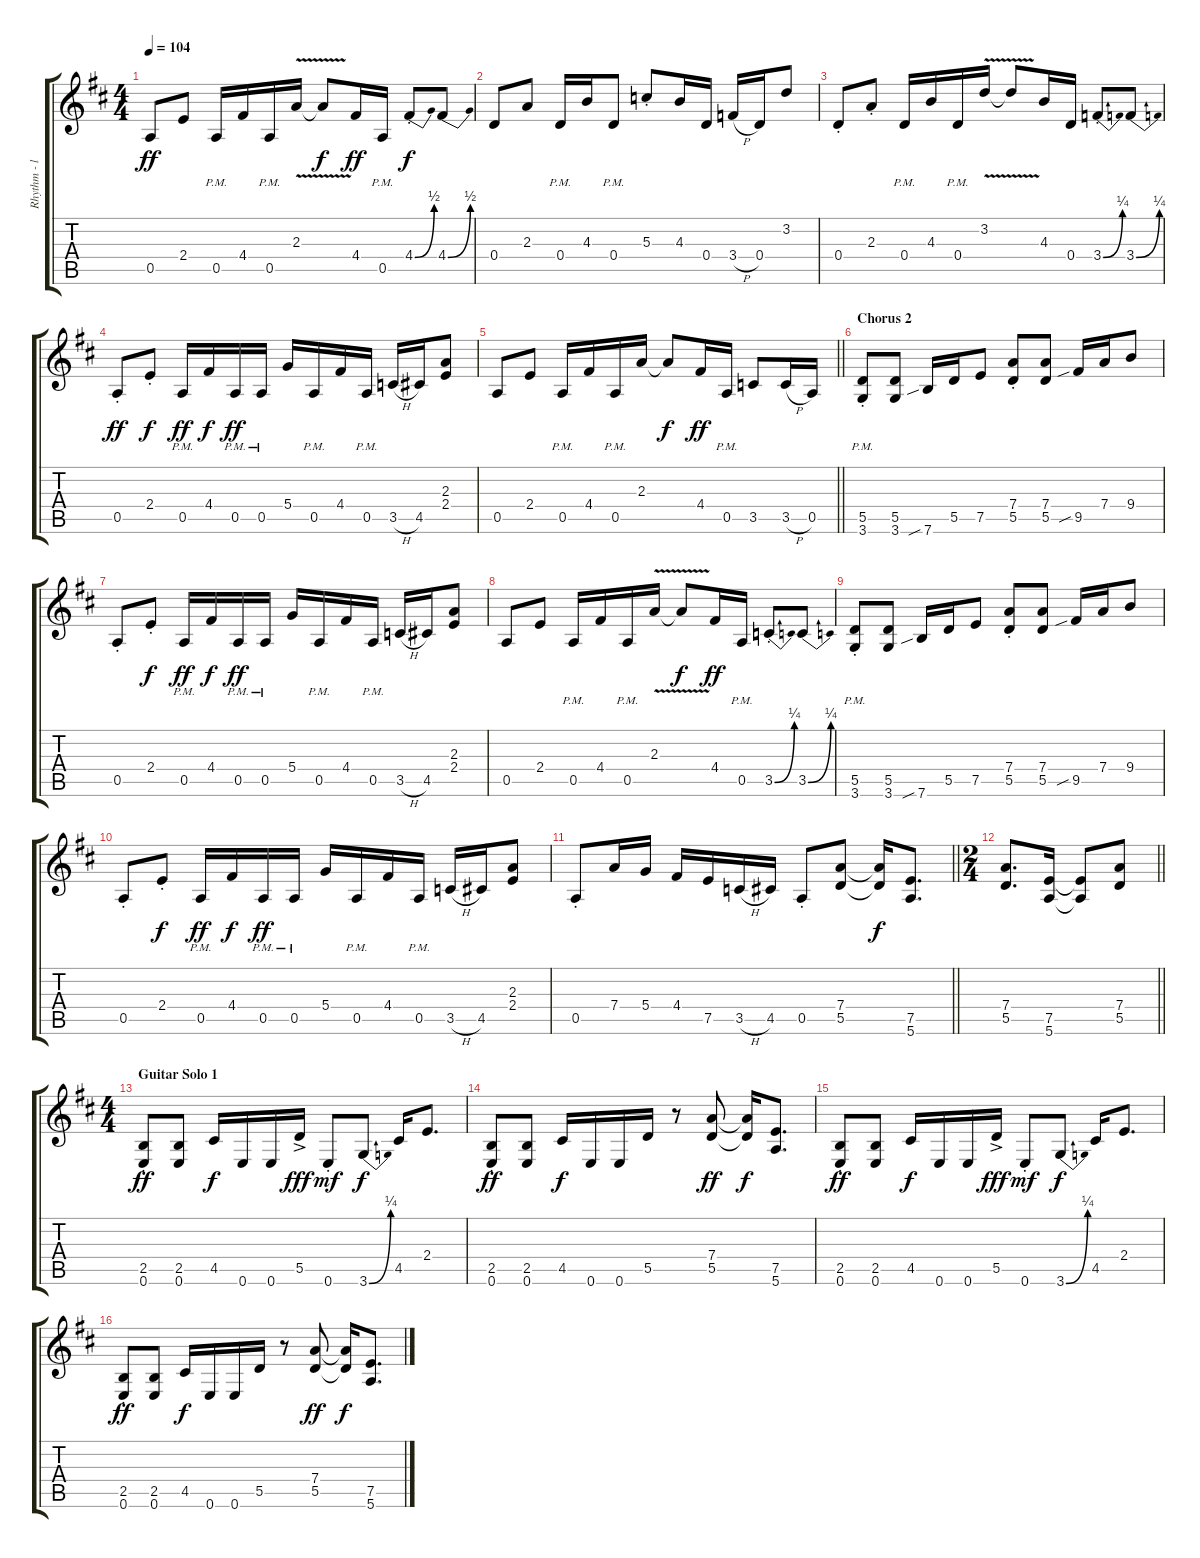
\track ("Rhythm - left" "Rhythm - l") {instrument electricguitarclean}
\staff {score tabs}
\tuning (E4 B3 G3 D3 A2 E2) {hide}
\ts (4 4)
\tempo 104
\clef g2
\ks bminor
0.5.8{dy ff} 2.4.8 0.5{pm}.16 4.4.16 0.5{pm}.16 2.3{v}.16 2.3{t}.8{dy f} 4.4.16{dy ff} 0.5{pm}.16 4.4{be (bend 0 0 60 2) st}.8{dy f} 4.4{be (bend 0 0 60 2)}.8 |
0.4.8 2.3.8 0.4{pm}.16 4.3.16 0.4{pm}.8 5.3{st}.8 4.3.16 0.4.16 3.4{h}.16 0.4.16 3.2.8 |
0.4{st}.8 2.3{st}.8 0.4{pm}.16 4.3.16 0.4{pm}.16 3.2{v}.16 3.2{t}.8 4.3.16 0.4.16 3.4{be (bend 0 0 60 1) st}.8 3.4{be (bend 0 0 60 1)}.8 |
0.5{st}.8{dy ff} 2.4{st}.8{dy f} 0.5{pm}.16{dy ff} 4.4.16{dy f} 0.5{pm}.16{dy ff} 0.5{pm}.16 5.4.16 0.5{pm}.16 4.4.16 0.5{pm}.16 3.5{h}.16 4.5.16 (2.3 2.4).8 |
\barLineRight lightlight
0.5.8 2.4.8 0.5{pm}.16 4.4.16 0.5{pm}.16 2.3.16 2.3{t}.8{dy f} 4.4.16{dy ff} 0.5{pm}.16 3.5.8 3.5{h}.16 0.5.16 |
\section ("" "Chorus 2")
(5.5{pm st} 3.6{st}).8 (5.5 3.6).8 7.6{sib}.16 5.5.16 7.5.8 (7.4{st} 5.5{st}).8 (7.4 5.5).8 9.5{sib}.16 7.4.16 9.4.8 |
0.5{st}.8 2.4{st}.8{dy f} 0.5{pm}.16{dy ff} 4.4.16{dy f} 0.5{pm}.16{dy ff} 0.5{pm}.16 5.4.16 0.5{pm}.16 4.4.16 0.5{pm}.16 3.5{h}.16 4.5.16 (2.3 2.4).8 |
0.5.8 2.4.8 0.5{pm}.16 4.4.16 0.5{pm}.16 2.3{v}.16 2.3{t}.8{dy f} 4.4.16{dy ff} 0.5{pm}.16 3.5{be (bend 0 0 60 1) st}.8 3.5{be (bend 0 0 60 1)}.8 |
(5.5{pm st} 3.6{st}).8 (5.5 3.6).8 7.6{sib}.16 5.5.16 7.5.8 (7.4{st} 5.5{st}).8 (7.4 5.5).8 9.5{sib}.16 7.4.16 9.4.8 |
0.5{st}.8 2.4{st}.8{dy f} 0.5{pm}.16{dy ff} 4.4.16{dy f} 0.5{pm}.16{dy ff} 0.5{pm}.16 5.4.16 0.5{pm}.16 4.4.16 0.5{pm}.16 3.5{h}.16 4.5.16 (2.3 2.4).8 |
\barLineRight lightlight
0.5{st}.8 7.4.16 5.4.16 4.4.16 7.5.16 3.5{h}.16 4.5.16 0.5{st}.8 (7.4 5.5).8 (7.4{t} 5.5{t}).16{dy f} (7.5 5.6).8{d} |
\ts (2 4)
\barLineRight lightlight
(7.4 5.5).8{d} (7.5 5.6).16 (7.5{t} 5.6{t}).8 (7.4 5.5).8 |
\ts (4 4)
\section ("" "Guitar Solo 1")
(2.5{st} 0.6{st}).8{dy ff} (2.5 0.6).8 4.5.16{dy f} 0.6.16 0.6.16 5.5{ac}.16{dy fff} 0.6{st}.8{dy mf} 3.6{be (bend 0 0 60 1)}.8{dy f} 4.5.16 2.4.8{d} |
(2.5{st} 0.6{st}).8{dy ff} (2.5 0.6).8 4.5.16{dy f} 0.6.16 0.6.16 5.5.16 r.8 (7.4 5.5).8{dy ff} (7.4{t} 5.5{t}).16{dy f} (7.5 5.6).8{d} |
(2.5{st} 0.6{st}).8{dy ff} (2.5 0.6).8 4.5.16{dy f} 0.6.16 0.6.16 5.5{ac}.16{dy fff} 0.6{st}.8{dy mf} 3.6{be (bend 0 0 60 1)}.8{dy f} 4.5.16 2.4.8{d} |
(2.5{st} 0.6{st}).8{dy ff} (2.5 0.6).8 4.5.16{dy f} 0.6.16 0.6.16 5.5.16 r.8 (7.4 5.5).8{dy ff} (7.4{t} 5.5{t}).16{dy f} (7.5 5.6).8{d}
